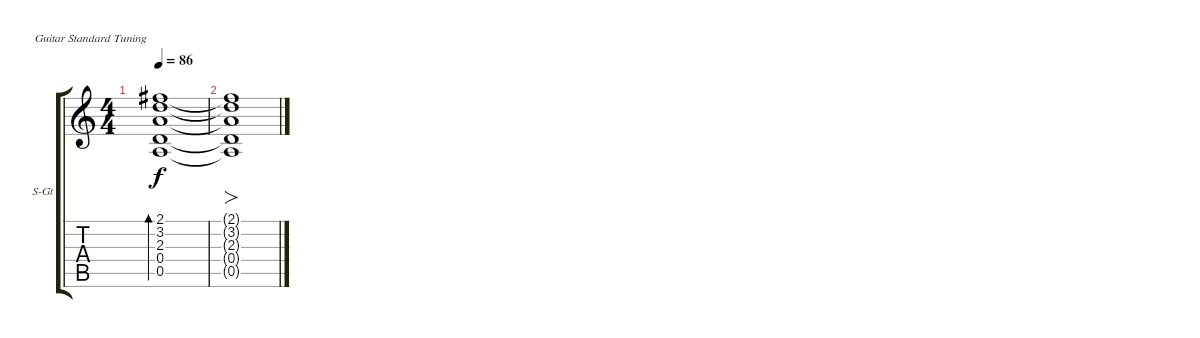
\defaultSystemsLayout 4
\bracketExtendMode groupsimilarinstruments
\firstSystemTrackNameOrientation horizontal
\otherSystemsTrackNameOrientation horizontal
\track ("Padge" "S-Gt") {instrument acousticguitarsteel}
\staff {score tabs}
\tuning (E4 B3 G3 D3 A2 E2)
\ts (4 4)
\tempo 86
\clef g2
\ks c
(2.1 3.2 2.3 0.4 0.5).1{bd 30 dy f} |
(2.1{t} 3.2{t} 2.3{t} 0.4{t} 0.5{t}).1{fo}
